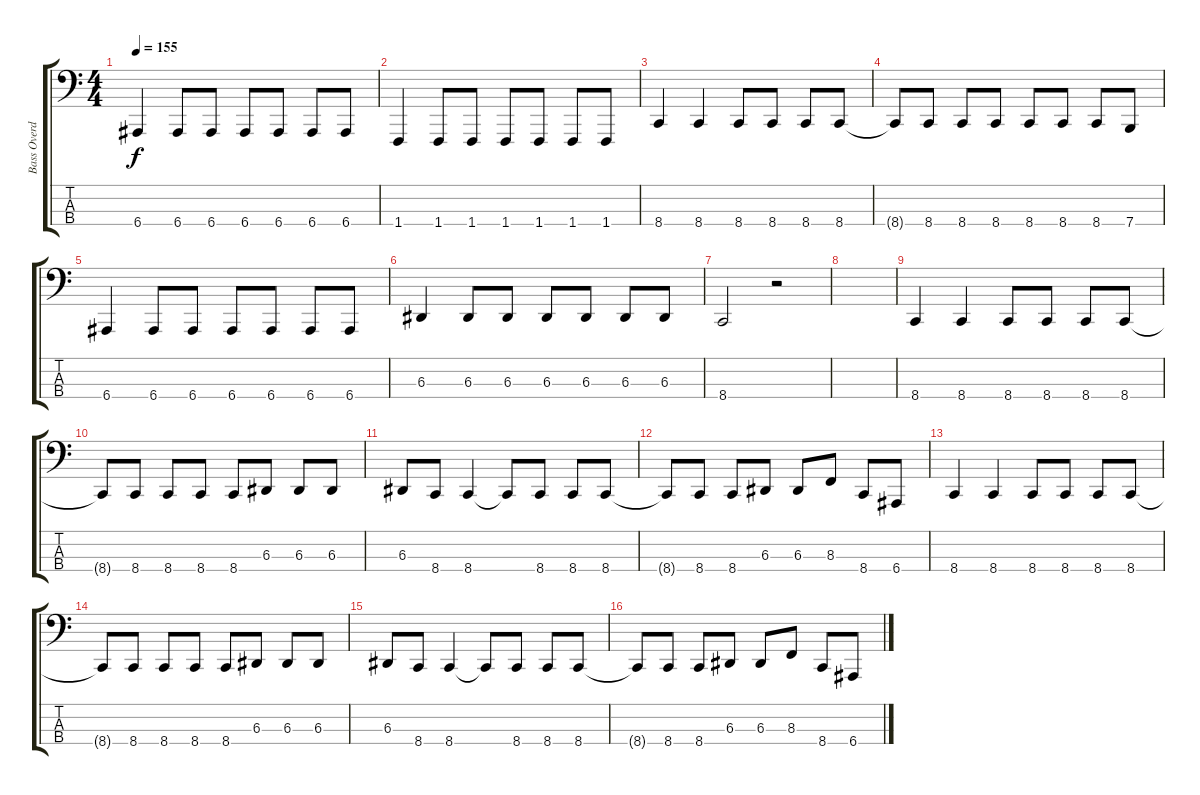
\track ("Bass Overdrive" "Bass Overd") {instrument lead8bassandlead}
\staff {score tabs}
\tuning (G2 D2 A1 E1) {hide}
\ts (4 4)
\tempo 155
\clef f4
\ks c
6.4.4{dy f} 6.4.8 6.4.8 6.4.8 6.4.8 6.4.8 6.4.8 |
1.4.4 1.4.8 1.4.8 1.4.8 1.4.8 1.4.8 1.4.8 |
8.4.4 8.4.4 8.4.8 8.4.8 8.4.8 8.4.8 |
8.4{t}.8 8.4.8 8.4.8 8.4.8 8.4.8 8.4.8 8.4.8 7.4.8 |
6.4.4 6.4.8 6.4.8 6.4.8 6.4.8 6.4.8 6.4.8 |
6.3.4 6.3.8 6.3.8 6.3.8 6.3.8 6.3.8 6.3.8 |
8.4.2 r.2 |
|
8.4.4 8.4.4 8.4.8 8.4.8 8.4.8 8.4.8 |
8.4{t}.8 8.4.8 8.4.8 8.4.8 8.4.8 6.3.8 6.3.8 6.3.8 |
6.3.8 8.4.8 8.4.4 8.4{t}.8 8.4.8 8.4.8 8.4.8 |
8.4{t}.8 8.4.8 8.4.8 6.3.8 6.3.8 8.3.8 8.4.8 6.4.8 |
8.4.4 8.4.4 8.4.8 8.4.8 8.4.8 8.4.8 |
8.4{t}.8 8.4.8 8.4.8 8.4.8 8.4.8 6.3.8 6.3.8 6.3.8 |
6.3.8 8.4.8 8.4.4 8.4{t}.8 8.4.8 8.4.8 8.4.8 |
8.4{t}.8 8.4.8 8.4.8 6.3.8 6.3.8 8.3.8 8.4.8 6.4.8
